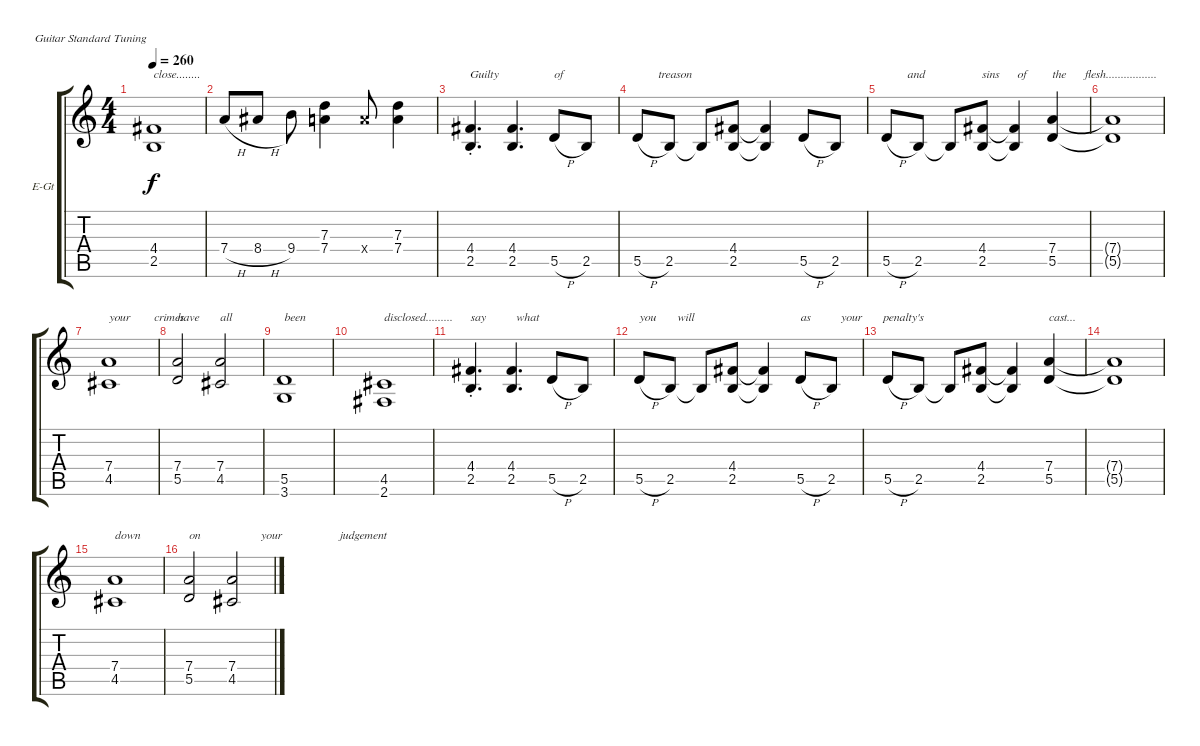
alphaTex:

\defaultSystemsLayout 4
\bracketExtendMode groupsimilarinstruments
\firstSystemTrackNameOrientation horizontal
\otherSystemsTrackNameOrientation horizontal
\track ("Wolf Hoffmann" "E-Gt") {instrument distortionguitar}
\staff {score tabs}
\tuning (E4 B3 G3 D3 A2 E2)
\ts (4 4)
\tempo 260
\clef g2
\ks c
(4.4 2.5).1{txt "close........" dy f} |
7.4{h}.8 8.4{h}.8 9.4.8 (7.4 7.3).4 7.4{x}.8 (7.4 7.3).4 |
(4.4{st} 2.5{st}).4{d txt "Guilty     "} (4.4 2.5).4{d} 5.5{h}.8{txt "of"} 2.5.8 |
5.5{h}.8{txt "       treason"} 2.5.8 2.5{t}.8 (4.4 2.5).8 (4.4{t} 2.5{t}).4 5.5{h}.8 2.5.8 |
5.5{h}.8{txt "       and"} 2.5.8 2.5{t}.8 (4.4 2.5).8{txt "sins      of    "} (4.4{t} 2.5{t}).4 (7.4 5.5).4{txt "the      flesh................."} |
(7.4{t} 5.5{t}).1 |
(7.4 4.5).1{txt "your        crimes"} |
(7.4 5.5).2{txt "have"} (7.4 4.5).2{txt "all"} |
(5.5 3.6).1{txt "been"} |
(2.6 4.5).1{txt "disclosed........."} |
(4.4{st} 2.5{st}).4{d txt "say          what "} (4.4 2.5).4{d} 5.5{h}.8 2.5.8 |
5.5{h}.8{txt "you       will"} 2.5.8 2.5{t}.8 (4.4 2.5).8 (4.4{t} 2.5{t}).4 5.5{h}.8{txt "as          your       penalty's"} 2.5.8 |
5.5{h}.8 2.5.8 2.5{t}.8 (4.4 2.5).8 (4.4{t} 2.5{t}).4 (7.4 5.5).4{txt "cast..."} |
(7.4{t} 5.5{t}).1 |
(7.4 4.5).1{txt "down"} |
(7.4 5.5).2{txt "on                    your                   judgement"} (7.4 4.5).2
